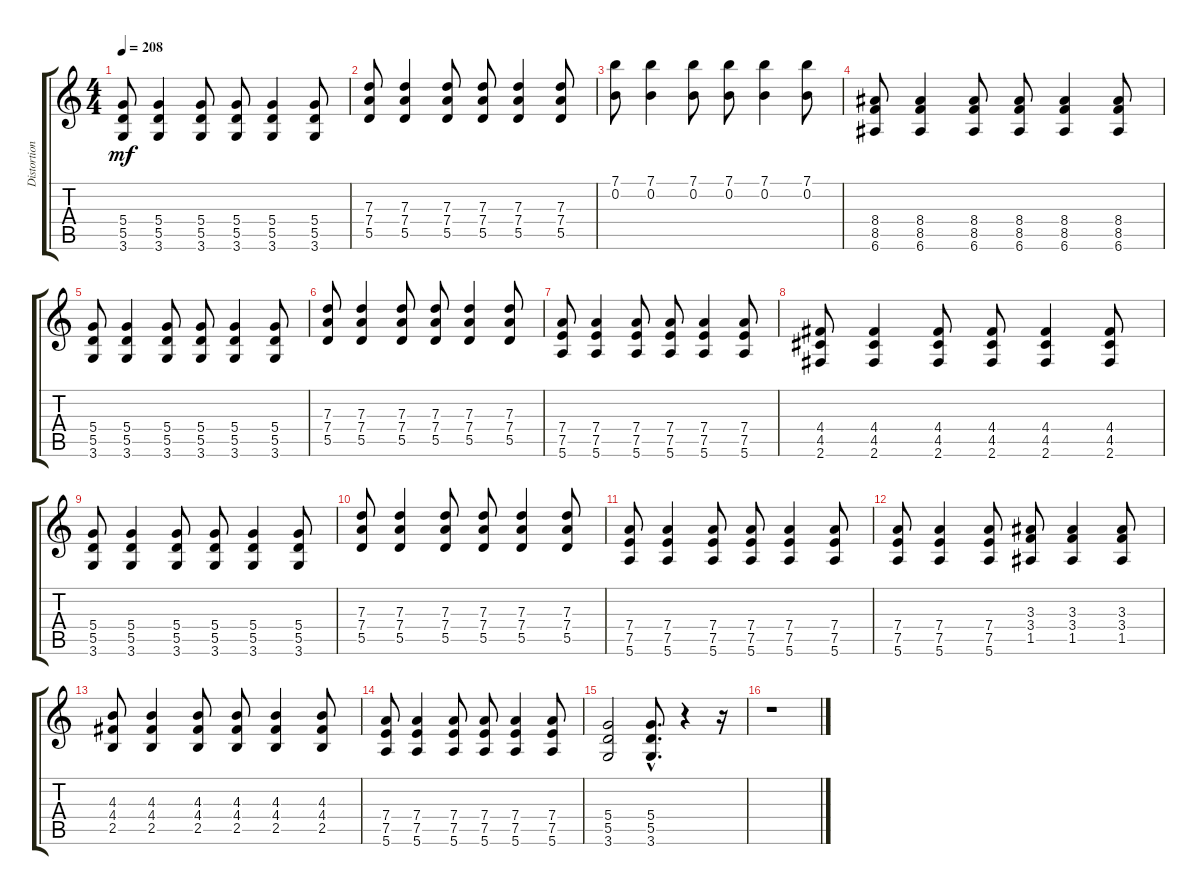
\track ("Distortion guitar 1" "Distortion") {instrument distortionguitar}
\staff {score tabs}
\tuning (E4 B3 G3 D3 A2 E2) {hide}
\ts (4 4)
\tempo 208
\clef g2
\ks c
(5.4 5.5 3.6).8{dy mf} (5.4 5.5 3.6).4 (5.4 5.5 3.6).8 (5.4 5.5 3.6).8 (5.4 5.5 3.6).4 (5.4 5.5 3.6).8 |
(7.3 7.4 5.5).8 (7.3 7.4 5.5).4 (7.3 7.4 5.5).8 (7.3 7.4 5.5).8 (7.3 7.4 5.5).4 (7.3 7.4 5.5).8 |
(7.1 0.2).8 (7.1 0.2).4 (7.1 0.2).8 (7.1 0.2).8 (7.1 0.2).4 (7.1 0.2).8 |
(8.4 8.5 6.6).8 (8.4 8.5 6.6).4 (8.4 8.5 6.6).8 (8.4 8.5 6.6).8 (8.4 8.5 6.6).4 (8.4 8.5 6.6).8 |
(5.4 5.5 3.6).8 (5.4 5.5 3.6).4 (5.4 5.5 3.6).8 (5.4 5.5 3.6).8 (5.4 5.5 3.6).4 (5.4 5.5 3.6).8 |
(7.3 7.4 5.5).8 (7.3 7.4 5.5).4 (7.3 7.4 5.5).8 (7.3 7.4 5.5).8 (7.3 7.4 5.5).4 (7.3 7.4 5.5).8 |
(7.4 7.5 5.6).8 (7.4 7.5 5.6).4 (7.4 7.5 5.6).8 (7.4 7.5 5.6).8 (7.4 7.5 5.6).4 (7.4 7.5 5.6).8 |
(4.4 4.5 2.6).8 (4.4 4.5 2.6).4 (4.4 4.5 2.6).8 (4.4 4.5 2.6).8 (4.4 4.5 2.6).4 (4.4 4.5 2.6).8 |
(5.4 5.5 3.6).8 (5.4 5.5 3.6).4 (5.4 5.5 3.6).8 (5.4 5.5 3.6).8 (5.4 5.5 3.6).4 (5.4 5.5 3.6).8 |
(7.3 7.4 5.5).8 (7.3 7.4 5.5).4 (7.3 7.4 5.5).8 (7.3 7.4 5.5).8 (7.3 7.4 5.5).4 (7.3 7.4 5.5).8 |
(7.4 7.5 5.6).8 (7.4 7.5 5.6).4 (7.4 7.5 5.6).8 (7.4 7.5 5.6).8 (7.4 7.5 5.6).4 (7.4 7.5 5.6).8 |
(7.4 7.5 5.6).8 (7.4 7.5 5.6).4 (7.4 7.5 5.6).8 (3.3 3.4 1.5).8 (3.3 3.4 1.5).4 (3.3 3.4 1.5).8 |
(4.3 4.4 2.5).8 (4.3 4.4 2.5).4 (4.3 4.4 2.5).8 (4.3 4.4 2.5).8 (4.3 4.4 2.5).4 (4.3 4.4 2.5).8 |
(7.4 7.5 5.6).8 (7.4 7.5 5.6).4 (7.4 7.5 5.6).8 (7.4 7.5 5.6).8 (7.4 7.5 5.6).4 (7.4 7.5 5.6).8 |
(5.4 5.5 3.6).2 (5.4{hac} 5.5{hac} 3.6{hac}).8{d} r.4 r.16 |
r.1
